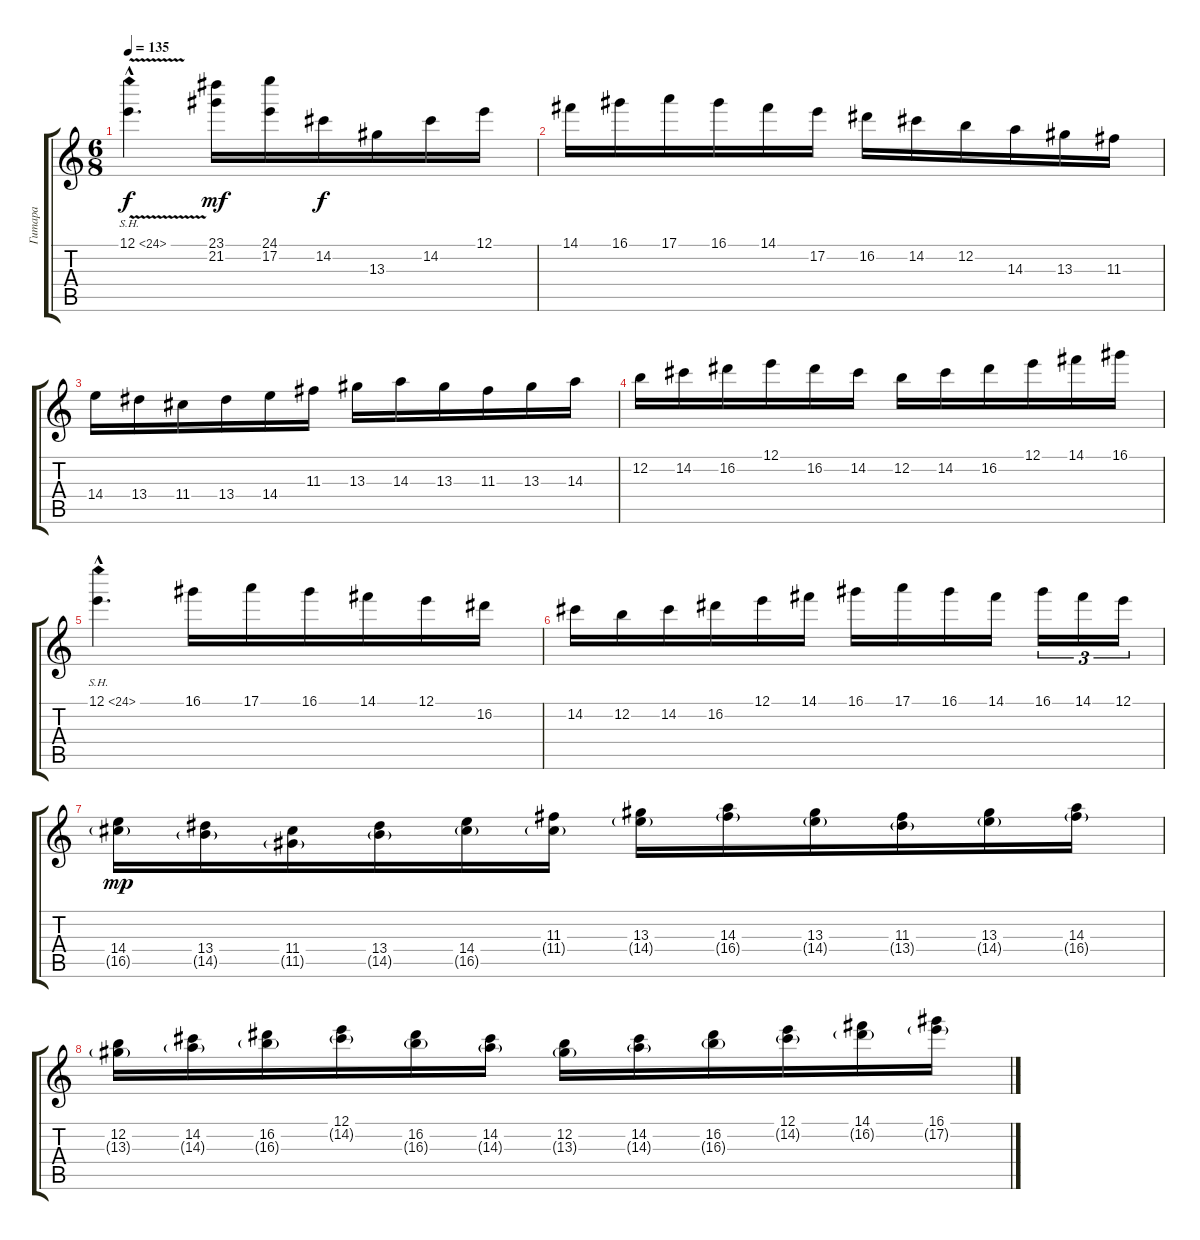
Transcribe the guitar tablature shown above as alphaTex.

\track ("Гитара" "Гитара") {instrument overdrivenguitar}
\staff {score tabs}
\tuning (E4 B3 G3 D3 A2 E2) {hide}
\ts (6 8)
\tempo 135
\clef g2
\ks c
12.1{sh 12 v hac}.4{d dy f} (23.1 21.2).16{dy mf} (24.1 17.2).16 14.2.16{dy f} 13.3.16 14.2.16 12.1.16 |
14.1.16 16.1.16 17.1.16 16.1.16 14.1.16 17.2.16 16.2.16 14.2.16 12.2.16 14.3.16 13.3.16 11.3.16 |
14.4.16 13.4.16 11.4.16 13.4.16 14.4.16 11.3.16 13.3.16 14.3.16 13.3.16 11.3.16 13.3.16 14.3.16 |
12.2.16 14.2.16 16.2.16 12.1.16 16.2.16 14.2.16 12.2.16 14.2.16 16.2.16 12.1.16 14.1.16 16.1.16 |
12.1{sh 12 hac}.4{d} 16.1.16 17.1.16 16.1.16 14.1.16 12.1.16 16.2.16 |
14.2.16 12.2.16 14.2.16 16.2.16 12.1.16 14.1.16 16.1.16 17.1.16 16.1.16 14.1.16 16.1.16{tu (3 2)} 14.1.16{tu (3 2)} 12.1.16{tu (3 2)} |
(14.4 16.5{g}).16{dy mp} (13.4 14.5{g}).16 (11.4 11.5{g}).16 (13.4 14.5{g}).16 (14.4 16.5{g}).16 (11.3 11.4{g}).16 (13.3 14.4{g}).16 (14.3 16.4{g}).16 (13.3 14.4{g}).16 (11.3 13.4{g}).16 (13.3 14.4{g}).16 (14.3 16.4{g}).16 |
(12.2 13.3{g}).16 (14.2 14.3{g}).16 (16.2 16.3{g}).16 (12.1 14.2{g}).16 (16.2 16.3{g}).16 (14.2 14.3{g}).16 (12.2 13.3{g}).16 (14.2 14.3{g}).16 (16.2 16.3{g}).16 (12.1 14.2{g}).16 (14.1 16.2{g}).16 (16.1 17.2{g}).16
